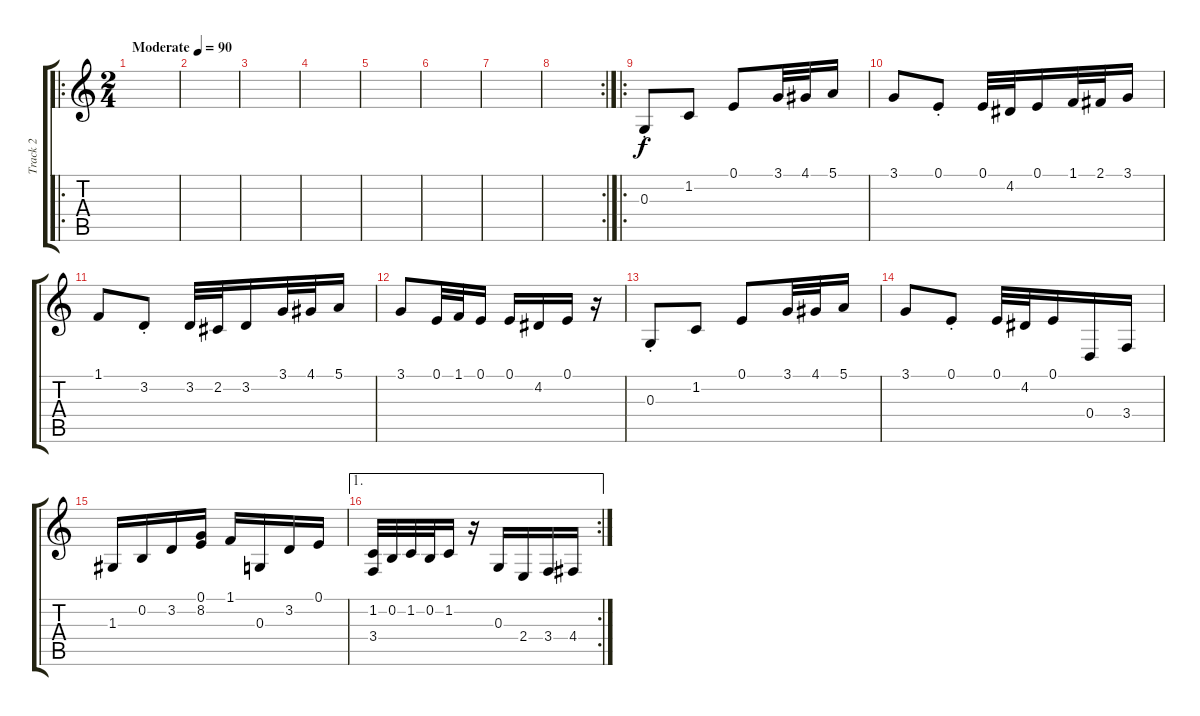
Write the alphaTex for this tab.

\track ("Track 2" "Track 2") {instrument tangoaccordion}
\staff {score tabs}
\tuning (E4 B3 G3 D3 A2 E2) {hide}
\ro
\ts (2 4)
\tempo (90 "Moderate")
\clef g2
\ks c
|
|
|
|
|
|
|
\rc 2
|
\ro
0.3{st}.8 1.2.8 0.1.8 3.1.32 4.1.32 5.1.16 |
3.1.8 0.1{st}.8 0.1.32 4.2.32 0.1.16 1.1.32 2.1.32 3.1.16 |
1.1.8 3.2{st}.8 3.2.32 2.2.32 3.2.16 3.1.32 4.1.32 5.1.16 |
3.1.8 0.1.32 1.1.32 0.1.16 0.1.16 4.2.16 0.1.16 r.16 |
0.3{st}.8 1.2.8 0.1.8 3.1.32 4.1.32 5.1.16 |
3.1.8 0.1{st}.8 0.1.32 4.2.32 0.1.16 0.4.16 3.4.16 |
1.3.16 0.2.16 3.2.16 (0.1 8.2).16 1.1.16 0.3.16 3.2.16 0.1.16 |
\ae 1
\rc 2
(1.2 3.4).32 0.2.32 1.2.32 0.2.32 1.2.16 r.16 0.3.16 2.4.16 3.4.16 4.4.16
